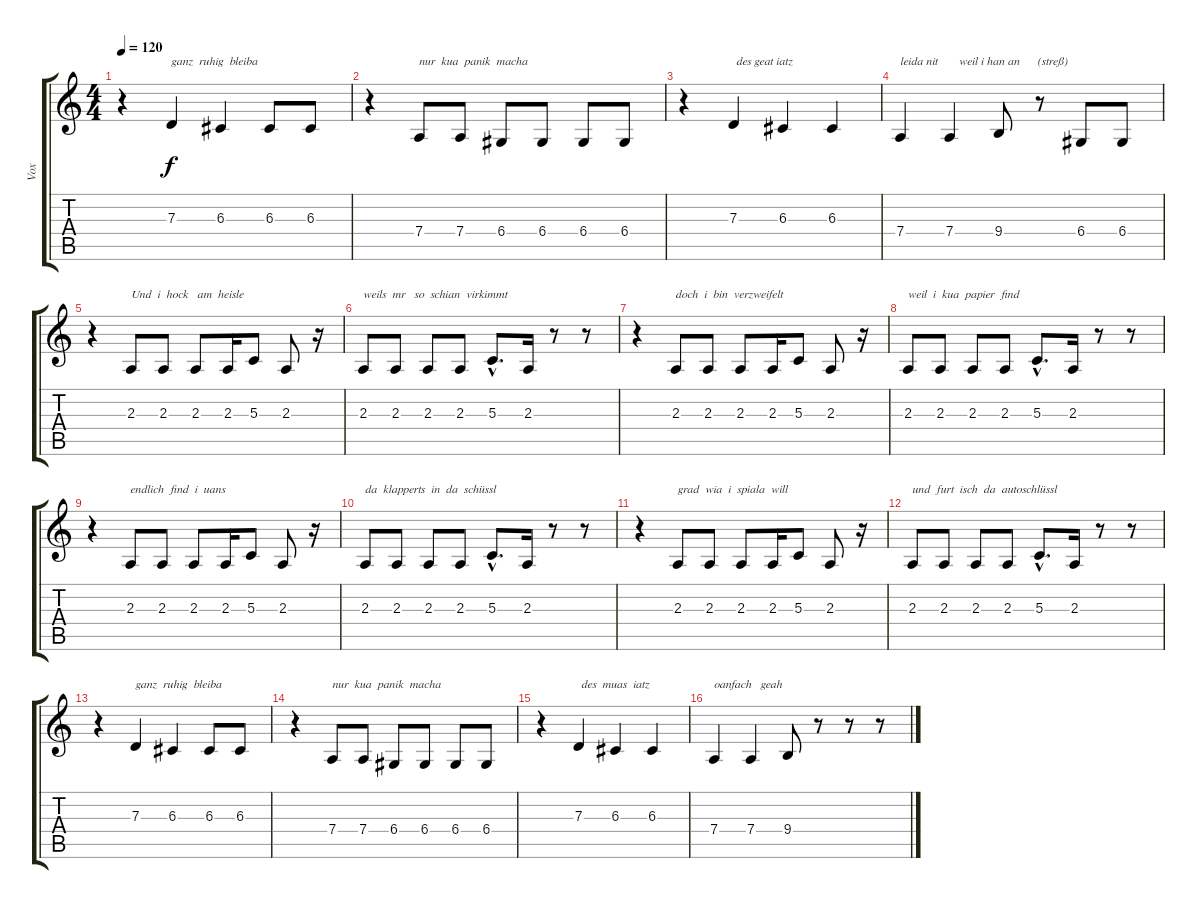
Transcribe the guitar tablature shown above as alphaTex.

\track ("Vox" "Vox") {instrument lead6voice}
\staff {score tabs}
\tuning (E4 B3 G3 D3 A2 E2) {hide}
\ts (4 4)
\tempo 120
\clef g2
\ks c
r.4{dy f} 7.3.4{txt "ganz  ruhig  bleiba"} 6.3.4 6.3.8 6.3.8 |
r.4 7.4.8{txt "nur  kua  panik  macha"} 7.4.8 6.4.8 6.4.8 6.4.8 6.4.8 |
r.4 7.3.4{txt " des geat iatz"} 6.3.4 6.3.4 |
7.4.4{txt "leida nit       weil i han an      (streß)"} 7.4.4 9.4.8 r.8 6.4.8 6.4.8 |
r.4 2.3.8{txt "Und  i  hock   am  heisle "} 2.3.8 2.3.8 2.3.16 5.3.8 2.3.8 r.16 |
2.3.8{txt "weils  mr   so  schian  virkimmt"} 2.3.8 2.3.8 2.3.8 5.3{hac}.8{d} 2.3.16 r.8 r.8 |
r.4 2.3.8{txt "doch  i  bin  verzweifelt  "} 2.3.8 2.3.8 2.3.16 5.3.8 2.3.8 r.16 |
2.3.8{txt "weil  i  kua  papier  find"} 2.3.8 2.3.8 2.3.8 5.3{hac}.8{d} 2.3.16 r.8 r.8 |
r.4 2.3.8{txt "endlich  find  i  uans"} 2.3.8 2.3.8 2.3.16 5.3.8 2.3.8 r.16 |
2.3.8{txt "da  klapperts  in  da  schüssl"} 2.3.8 2.3.8 2.3.8 5.3{hac}.8{d} 2.3.16 r.8 r.8 |
r.4 2.3.8{txt "grad  wia  i  spiala  will"} 2.3.8 2.3.8 2.3.16 5.3.8 2.3.8 r.16 |
2.3.8{txt "und  furt  isch  da  autoschlüssl"} 2.3.8 2.3.8 2.3.8 5.3{hac}.8{d} 2.3.16 r.8 r.8 |
r.4 7.3.4{txt "ganz  ruhig  bleiba"} 6.3.4 6.3.8 6.3.8 |
r.4 7.4.8{txt "nur  kua  panik  macha"} 7.4.8 6.4.8 6.4.8 6.4.8 6.4.8 |
r.4 7.3.4{txt " des  muas  iatz  "} 6.3.4 6.3.4 |
7.4.4{txt "oanfach   geah"} 7.4.4 9.4.8 r.8 r.8 r.8
